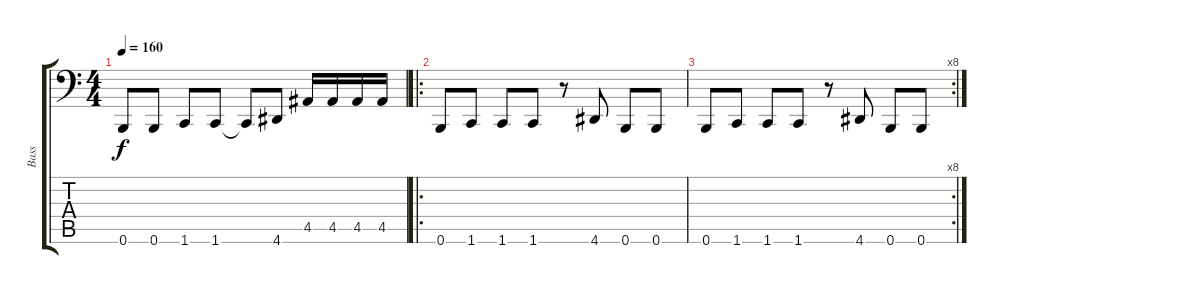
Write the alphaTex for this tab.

\track ("Bass" "Bass") {instrument electricbasspick}
\staff {score tabs}
\tuning (Db3 Ab2 E2 B1 Gb1 B0) {hide}
\ts (4 4)
\tempo 160
\clef f4
\ks c
0.6.8{dy f} 0.6.8 1.6.8 1.6.8 1.6{t}.8 4.6.8 4.5.16 4.5.16 4.5.16 4.5.16 |
\ro
0.6.8 1.6.8 1.6.8 1.6.8 r.8 4.6.8 0.6.8 0.6.8 |
\rc 8
0.6.8 1.6.8 1.6.8 1.6.8 r.8 4.6.8 0.6.8 0.6.8
